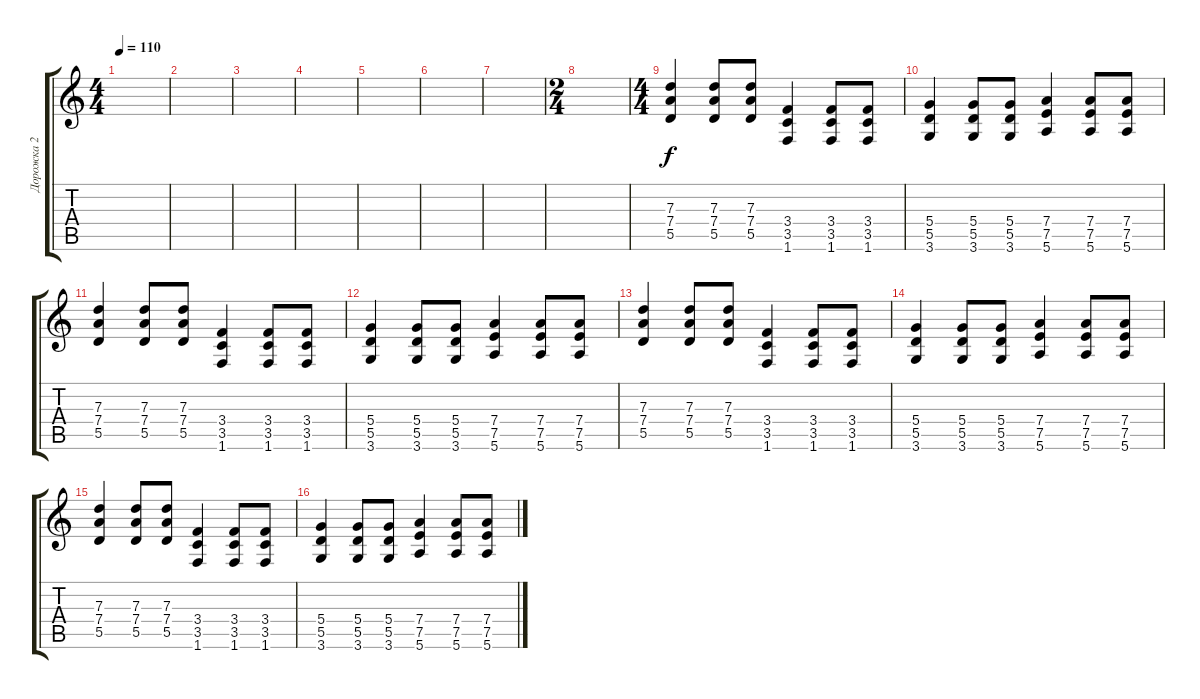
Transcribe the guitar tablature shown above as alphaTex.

\track ("Дорожка 2" "Дорожка 2") {instrument overdrivenguitar}
\staff {score tabs}
\tuning (E4 B3 G3 D3 A2 E2) {hide}
\ts (4 4)
\tempo 110
\clef g2
\ks c
|
|
|
|
|
|
|
\ts (2 4)
|
\ts (4 4)
(7.3 7.4 5.5).4 (7.3 7.4 5.5).8 (7.3 7.4 5.5).8 (3.4 3.5 1.6).4 (3.4 3.5 1.6).8 (3.4 3.5 1.6).8 |
(5.4 5.5 3.6).4 (5.4 5.5 3.6).8 (5.4 5.5 3.6).8 (7.4 7.5 5.6).4 (7.4 7.5 5.6).8 (7.4 7.5 5.6).8 |
(7.3 7.4 5.5).4 (7.3 7.4 5.5).8 (7.3 7.4 5.5).8 (3.4 3.5 1.6).4 (3.4 3.5 1.6).8 (3.4 3.5 1.6).8 |
(5.4 5.5 3.6).4 (5.4 5.5 3.6).8 (5.4 5.5 3.6).8 (7.4 7.5 5.6).4 (7.4 7.5 5.6).8 (7.4 7.5 5.6).8 |
(7.3 7.4 5.5).4 (7.3 7.4 5.5).8 (7.3 7.4 5.5).8 (3.4 3.5 1.6).4 (3.4 3.5 1.6).8 (3.4 3.5 1.6).8 |
(5.4 5.5 3.6).4 (5.4 5.5 3.6).8 (5.4 5.5 3.6).8 (7.4 7.5 5.6).4 (7.4 7.5 5.6).8 (7.4 7.5 5.6).8 |
(7.3 7.4 5.5).4 (7.3 7.4 5.5).8 (7.3 7.4 5.5).8 (3.4 3.5 1.6).4 (3.4 3.5 1.6).8 (3.4 3.5 1.6).8 |
(5.4 5.5 3.6).4 (5.4 5.5 3.6).8 (5.4 5.5 3.6).8 (7.4 7.5 5.6).4 (7.4 7.5 5.6).8 (7.4 7.5 5.6).8
